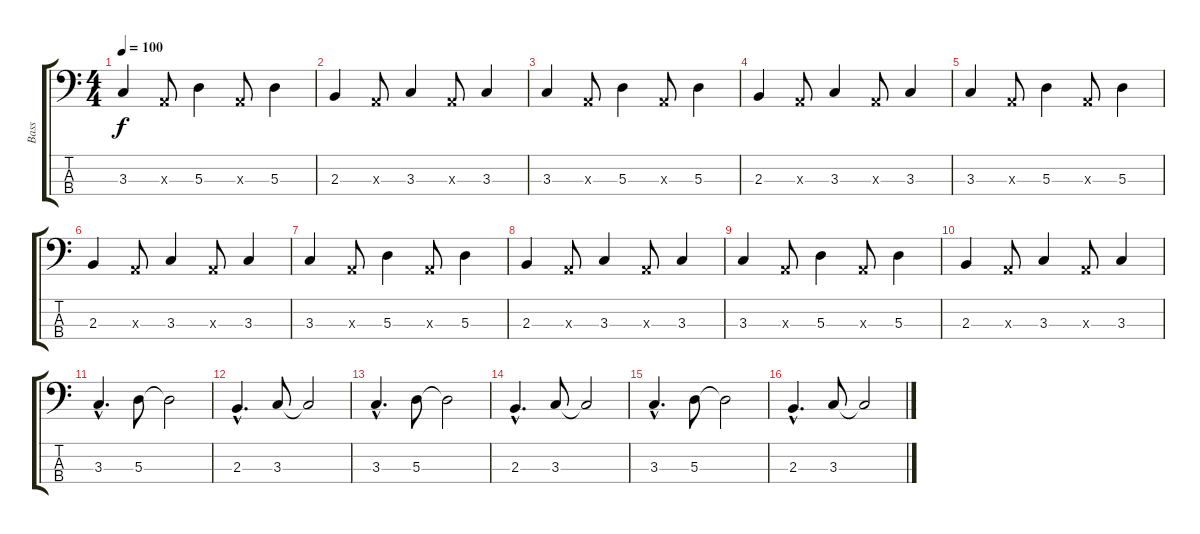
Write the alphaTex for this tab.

\track ("Bass" "Bass") {instrument fretlessbass}
\staff {score tabs}
\tuning (G2 D2 A1 E1) {hide}
\ts (4 4)
\tempo 100
\clef f4
\ks c
3.3.4{dy f} 0.3{x}.8 5.3.4 0.3{x}.8 5.3.4 |
2.3.4 0.3{x}.8 3.3.4 0.3{x}.8 3.3.4 |
3.3.4 0.3{x}.8 5.3.4 0.3{x}.8 5.3.4 |
2.3.4 0.3{x}.8 3.3.4 0.3{x}.8 3.3.4 |
3.3.4 0.3{x}.8 5.3.4 0.3{x}.8 5.3.4 |
2.3.4 0.3{x}.8 3.3.4 0.3{x}.8 3.3.4 |
3.3.4 0.3{x}.8 5.3.4 0.3{x}.8 5.3.4 |
2.3.4 0.3{x}.8 3.3.4 0.3{x}.8 3.3.4 |
3.3.4 0.3{x}.8 5.3.4 0.3{x}.8 5.3.4 |
2.3.4 0.3{x}.8 3.3.4 0.3{x}.8 3.3.4 |
3.3{hac}.4{d} 5.3.8 5.3{t}.2 |
2.3{hac}.4{d} 3.3.8 3.3{t}.2 |
3.3{hac}.4{d} 5.3.8 5.3{t}.2 |
2.3{hac}.4{d} 3.3.8 3.3{t}.2 |
3.3{hac}.4{d} 5.3.8 5.3{t}.2 |
2.3{hac}.4{d} 3.3.8 3.3{t}.2
